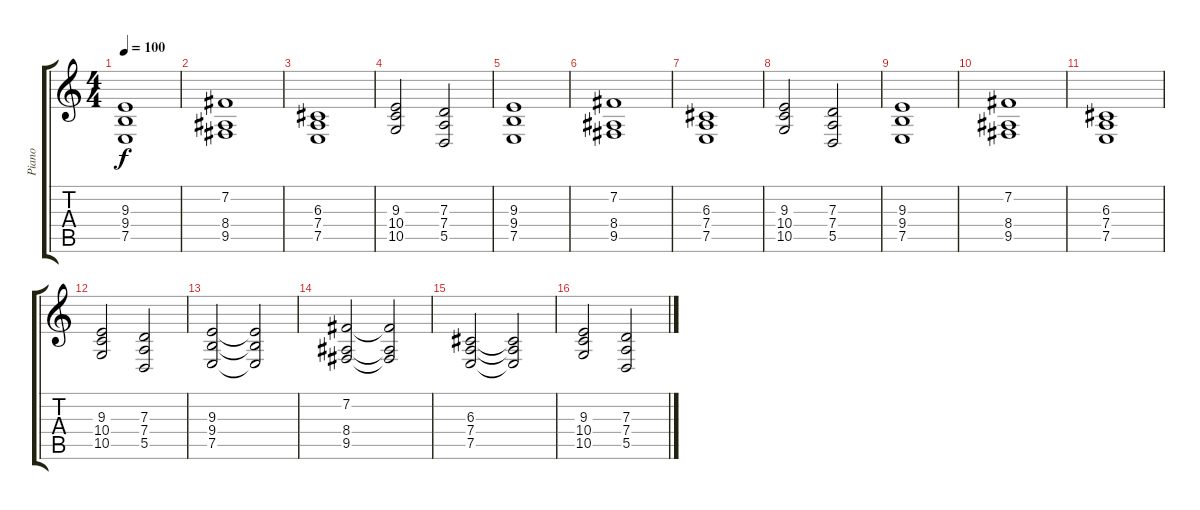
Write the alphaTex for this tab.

\track ("Piano" "Piano") {instrument acousticgrandpiano}
\staff {score tabs}
\tuning (E4 B3 G3 D3 A2 E2) {hide}
\ts (4 4)
\tempo 100
\clef g2
\ks c
(9.3 9.4 7.5).1{dy f} |
(7.2 8.4 9.5).1 |
(6.3 7.4 7.5).1 |
(9.3 10.4 10.5).2 (7.3 7.4 5.5).2 |
(9.3 9.4 7.5).1 |
(7.2 8.4 9.5).1 |
(6.3 7.4 7.5).1 |
(9.3 10.4 10.5).2 (7.3 7.4 5.5).2 |
(9.3 9.4 7.5).1 |
(7.2 8.4 9.5).1 |
(6.3 7.4 7.5).1 |
(9.3 10.4 10.5).2 (7.3 7.4 5.5).2{volume 12} |
(9.3 9.4 7.5).2{volume 11} (9.3{t} 9.4{t} 7.5{t}).2{volume 10} |
(7.2 8.4 9.5).2{volume 9} (7.2{t} 8.4{t} 9.5{t}).2{volume 8} |
(6.3 7.4 7.5).2{volume 7} (6.3{t} 7.4{t} 7.5{t}).2{volume 6} |
(9.3 10.4 10.5).2{volume 5} (7.3 7.4 5.5).2{volume 4}
